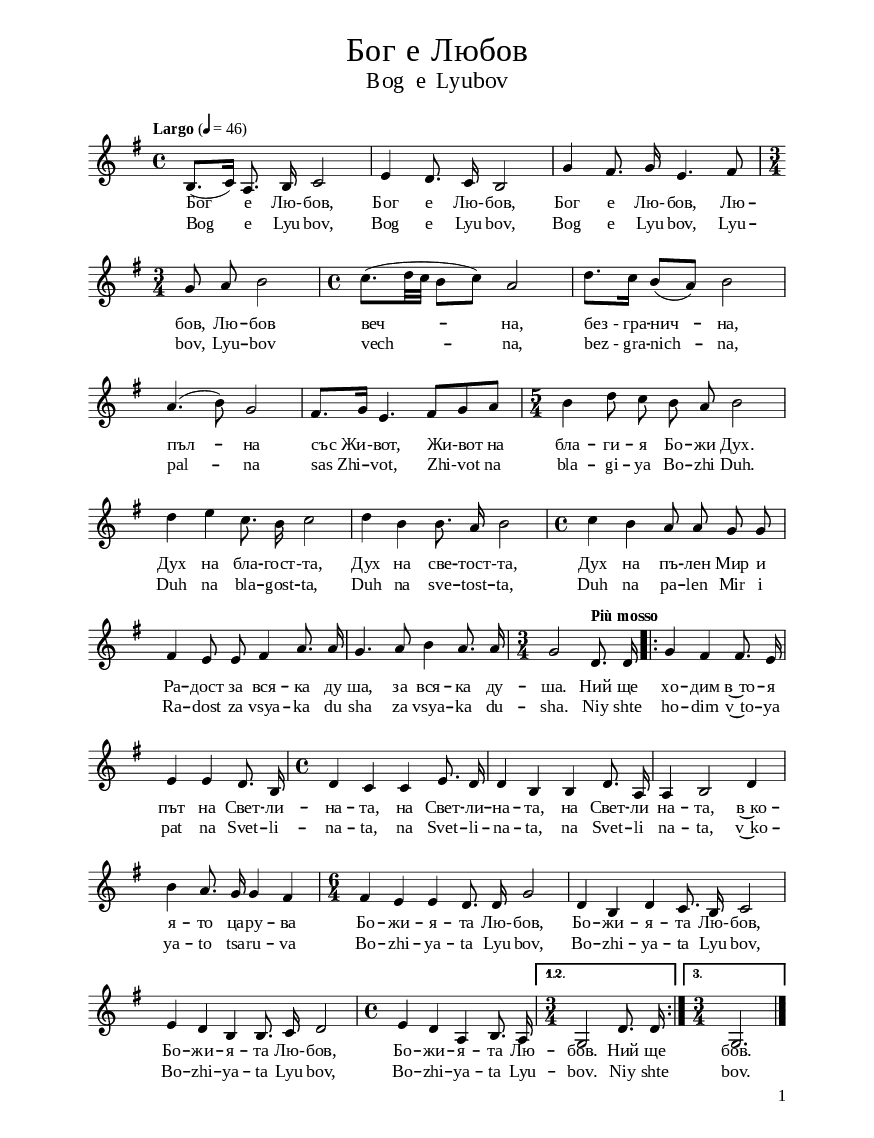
\version "2.22.0"

\paper {
  #(set-paper-size "a5")
}

\bookpart {
\paper {
  print-all-headers = ##t
  print-page-number = ##t
  print-first-page-number = ##t

  % put page numbers on the bottom
  oddHeaderMarkup = \markup ""
  evenHeaderMarkup = \markup ""
  oddFooterMarkup = \markup
    \fill-line {
      ""
      \on-the-fly #print-page-number-check-first \fromproperty #'page:page-number-string
    }
  evenFooterMarkup = \markup
    \fill-line {
      \on-the-fly #print-page-number-check-first \fromproperty #'page:page-number-string
      ""
    }

  left-margin = 1.5\cm
  right-margin = 1.5\cm
  top-margin = 1.6\cm
  bottom-margin = 1.2\cm
  ragged-bottom = ##t % do not spread the staves to fill the whole vertical space

  % change lyrics and titles font (affects notes also)
  fonts =
    #(make-pango-font-tree
     "Times New Roman"
     "DejaVu Sans"
     "DejaVu Sans Mono"
     (/ (* staff-height pt) 3.6))

  % change distance between staves
  system-system-spacing =
    #'((basic-distance . 12)
       (minimum-distance . 6)
       (padding . 1)
       (stretchability . 12))
}

\header {
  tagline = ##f
}

\score{
  \layout { 
    indent = 0.0\cm % remove first line indentation
    %ragged-last = ##t % do not spread last line to fill the whole space
    \context {
      \Score
      \omit BarNumber %remove bar numbers
    } % context

    \context { % change staff size
      \Staff
      fontSize = #+0 % affects notes size only
      \override StaffSymbol #'staff-space = #(magstep -3)
      \override StaffSymbol #'thickness = #0.5
      \override BarLine #'hair-thickness = #1
      %\override StaffSymbol #'ledger-line-thickness = #'(0 . 0)
    }

    \context { % adjust space between staff and lyrics and between the two lyric lines
      \Lyrics
      \override VerticalAxisGroup.nonstaff-relatedstaff-spacing = #'((basic-distance . 4.5))
      \override VerticalAxisGroup.nonstaff-nonstaff-spacing = #'((minimum-distance . 2))
    }
  } % layout

 \new Voice \relative c' {
    \clef treble
    \key g \major
    \time 4/4
    \tempo \markup {
      % make tempo note smaller
      \concat {
        "Largo " \normal-text { "(" }
        \teeny \general-align #Y #DOWN \note {4} #0.8
        \normal-text { " = 46)" }
      }
    }
    \autoBeamOff
  
    b8. [(c16)] a8. b16 c2 | 
    e4 d8. c16 b2 | 
    g'4 fis8. g16 e4. fis8 | \break 
  
    \time 3/4 g8 a8 b2 |
    \time 4/4 c8. [(d32 c32] b8 [c8]) a2 |
    d8. [c16] b8 [(a8)] b2 | \break

    a4. (b8) g2 | 
    fis8. [g16] e4. fis8 [g8 a8] |
    \time 5/4 b4 d8 c8 b8 a8 b2 | \break
    
    d4 e4 c8. b16 c2 |
    d4 b4 b8. a16 b2 |
    \time 4/4 c4 b4 a8 a8 g8 g8 | \break
    
    fis4 e8 e8 fis4 a8. a16 |
    g4. a8 b4 a8. a16 |
    \time 3/4 g2 \tempo "Più mosso"  d8. d16 |
    \repeat volta 3 { 
      g4 fis4 fis8. e16 | \break
      
      e4 e4 d8. b16 | 
      \time 4/4 d4 c4 c4 e8. d16 |
      d4 b4 b4 d8. a16 |
      a4 b2 d4 | \break
      
      b'4 a8. g16 g4 fis4 | 
      \time 6/4 fis4 e4 e4 d8. d16 g2 |
      d4 b4 d4 c8. b16 c2 | \break
      
      e4 d4 b4 b8. c16 d2 |
      \time 4/4 e4 d4 a4 b8. a16 |	
    } % repeat
    \alternative {
      { \time 3/4 g2 d'8. d16 }
      { \time 3/4 g,2.  \bar "|." }
    }
  }
  
  \addlyrics {    Бог е "Лю-" -- бов, | Бог е "Лю-" -- бов, | Бог е "Лю-" -- бов, Лю -- |
    бов, Лю -- бов  | веч -- на, | "без - гра" -- нич -- на, |
    пъл -- на | със_Жи -- "-вот," "Жи-вот на" | бла -- ги -- я Бо -- жи  Дух. 
    Дух на бла -- гост -- "-та," | Дух на све -- тост -- "-та," | Дух на пъ -- лен Мир и |
    Ра -- дост за вся -- ка ду | ша, за вся -- ка ду -- | ша. Ний щe | хо -- дим в~то -- я |
    път  на Свет -- ли -- | на -- та, на Свет -- ли -- | на -- та, на Свет -- ли | на -- та, в~ко -- |
    я -- то ца -- ру -- ва | Бо -- жи -- я -- та "Лю-" -- бов, | Бо -- жи -- я -- та "Лю-" -- бов, |
    Бо -- жи -- я -- та "Лю-" -- бов, | Бо -- жи -- я -- та Лю -- | бов. Ний ще | бов.}
  \addlyrics {Bog e Lyu -- bov, | Bog e Lyu -- bov, | Bog e Lyu -- bov, Lyu -- |
    bov, Lyu -- bov  | vech -- na, | "bez - gra" -- nich -- na, |
    pal -- na | sas_Zhi -- vot, "Zhi-vot na" | bla -- gi -- ya Bo -- zhi  Duh. |
    Duh na bla -- gost -- ta, | Duh na sve -- tost -- ta, | Duh na pa -- len Mir i |
    Ra -- dost za vsya -- ka du | sha za vsya -- ka du -- | sha. Niy shte | ho -- dim v~to -- ya |
    pat  na Svet -- li -- | na -- ta, na Svet -- li -- | na -- ta, na Svet -- li | na -- ta, v~ko -- |
    ya -- to tsa -- ru -- va | Bo -- zhi -- ya -- ta Lyu -- bov, | Bo -- zhi -- ya -- ta Lyu -- bov, |
    Bo -- zhi -- ya -- ta Lyu -- bov, | Bo -- zhi -- ya -- ta Lyu -- | bov. Niy shte | bov.}
  
  \header {
    title = \markup \column \normal-text \fontsize #2.5 {
              \center-align
              \line {   Бог е Любов}
              \vspace #-0.6
              \center-align
              \line \fontsize #-3 { Bog e Lyubov}
              \vspace #-0.8
              \center-align
              \line \fontsize #-3 { " " }
            }
  }
  
  \midi{}

} % score

\pageBreak



% include foreign translation(s) of the song
\version "2.22.0"

\markup \fill-line { \fontsize #6 "Gott ist Liebe" }
\markup \null
\markup \null
\markup \fontsize #+2.5 {
    \hspace #10
    \override #'(baseline-skip . 2)
    
        \column {
     \line { " " }     
     
      \line { " "  Gott ist Liebe, Gott ist Liebe, }

  \line { " " Gott ist Liebe, Liebe,}

  \line { " " ewige, grenzenlose Liebe, }

  \line { " " voll mit Leben, }

  \line { " " das Leben des gütigen Geist Gottes. }

  \line { " " Der Geist der Güte, }

  \line { " " der Geist der Heiligkeit,}

  \line { " " der Geist des vollen Friedens und der Freude für jede Seele.}

  \line { " " Wir werden auf diesem Weg des Lichtes gehen, (3)  }
\line { " " in welchem die göttliche Liebe herrscht. (3)}
     
      
       
    }
    
    
}
    


} % bookpart
